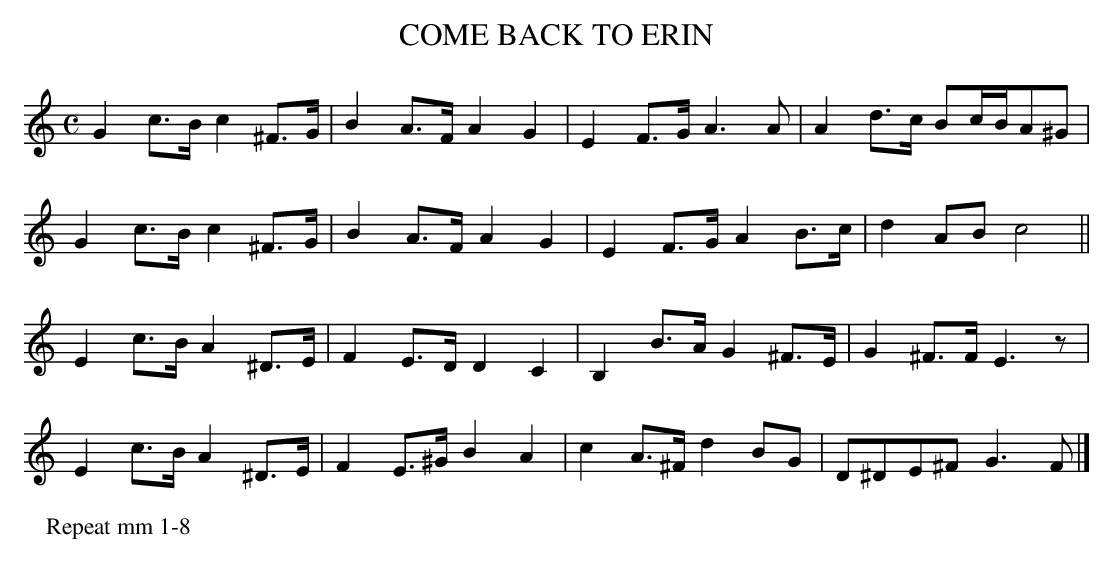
X:1
T:COME BACK TO ERIN
Y:"slow"
M:C
L:1/8
K:C
G2c>B c2^F>G|B2A>F A2G2|E2F>G A3A|A2d>c Bc/B/A^G|
G2c>B c2^F>G|B2A>F A2G2|E2F>G A2B>c|d2AB c4||
E2c>B A2^D>E|F2E>D D2C2|B,2B>A G2^F>E|G2^F>F E3z|
E2c>B A2^D>E|F2E>^G B2A2|c2A>^F d2BG|D^DE^F G3F|]
P:Repeat mm 1-8
